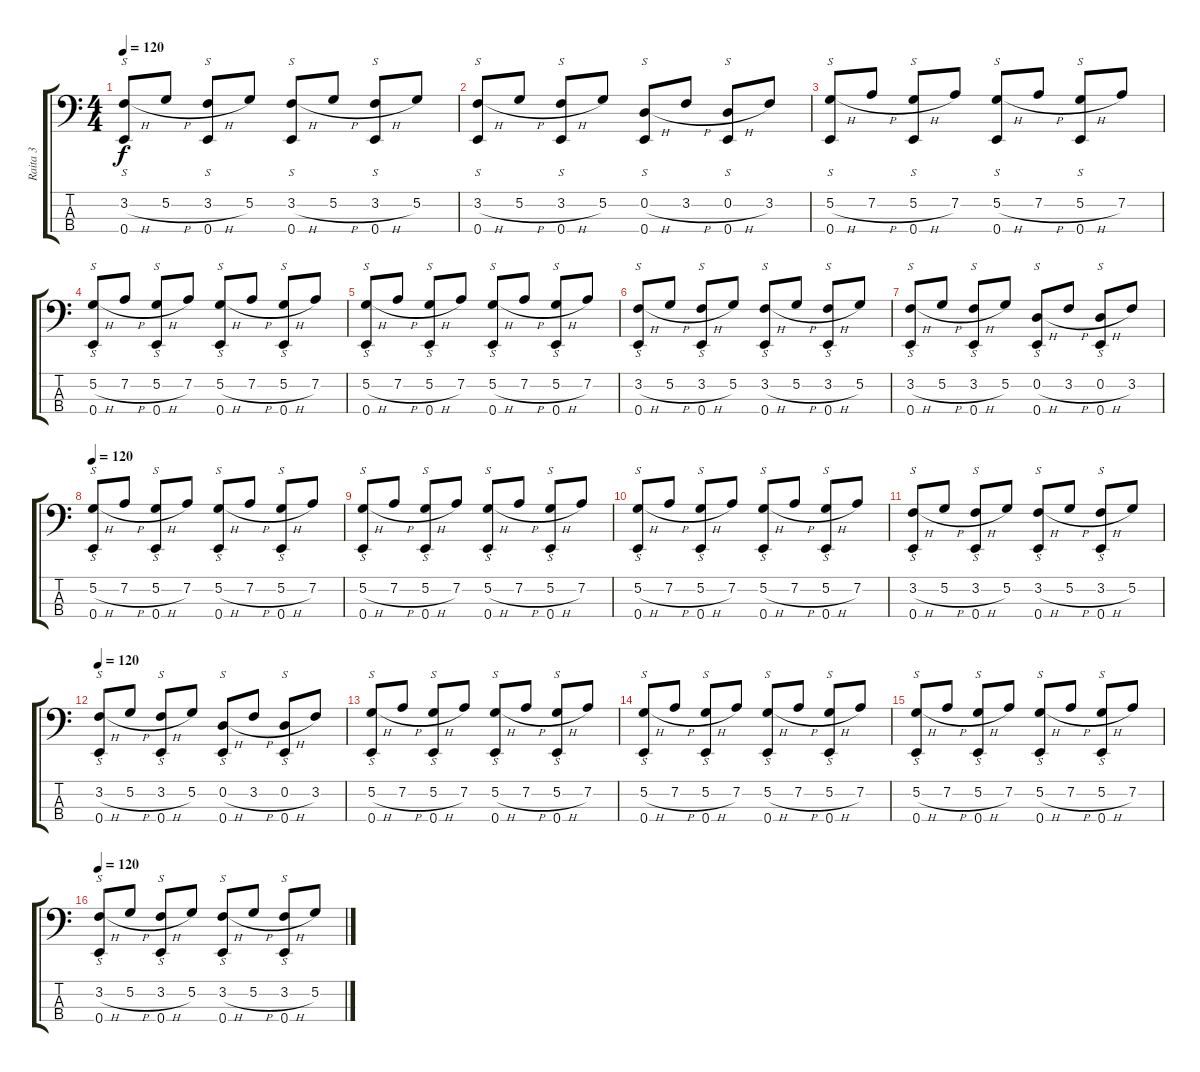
\track ("Raita 3" "Raita 3") {instrument electricbassfinger}
\staff {score tabs}
\tuning (G2 D2 A1 E1) {hide}
\ts (4 4)
\tempo 120
\clef f4
\ks c
(3.2{h} 0.4).8{s dy f} 5.2{h}.8 (3.2{h} 0.4).8{s} 5.2.8 (3.2{h} 0.4).8{s} 5.2{h}.8 (3.2{h} 0.4).8{s} 5.2.8 |
(3.2{h} 0.4).8{s} 5.2{h}.8 (3.2{h} 0.4).8{s} 5.2.8 (0.2{h} 0.4).8{s} 3.2{h}.8 (0.2{h} 0.4).8{s} 3.2.8 |
(5.2{h} 0.4).8{s} 7.2{h}.8 (5.2{h} 0.4).8{s} 7.2.8 (5.2{h} 0.4).8{s} 7.2{h}.8 (5.2{h} 0.4).8{s} 7.2.8 |
(5.2{h} 0.4).8{s} 7.2{h}.8 (5.2{h} 0.4).8{s} 7.2.8 (5.2{h} 0.4).8{s} 7.2{h}.8 (5.2{h} 0.4).8{s} 7.2.8 |
(5.2{h} 0.4).8{s} 7.2{h}.8 (5.2{h} 0.4).8{s} 7.2.8 (5.2{h} 0.4).8{s} 7.2{h}.8 (5.2{h} 0.4).8{s} 7.2.8 |
(3.2{h} 0.4).8{s} 5.2{h}.8 (3.2{h} 0.4).8{s} 5.2.8 (3.2{h} 0.4).8{s} 5.2{h}.8 (3.2{h} 0.4).8{s} 5.2.8 |
(3.2{h} 0.4).8{s} 5.2{h}.8 (3.2{h} 0.4).8{s} 5.2.8 (0.2{h} 0.4).8{s} 3.2{h}.8 (0.2{h} 0.4).8{s} 3.2.8 |
\tempo 120
(5.2{h} 0.4).8{s} 7.2{h}.8 (5.2{h} 0.4).8{s} 7.2.8 (5.2{h} 0.4).8{s} 7.2{h}.8 (5.2{h} 0.4).8{s} 7.2.8 |
(5.2{h} 0.4).8{s} 7.2{h}.8 (5.2{h} 0.4).8{s} 7.2.8 (5.2{h} 0.4).8{s} 7.2{h}.8 (5.2{h} 0.4).8{s} 7.2.8 |
(5.2{h} 0.4).8{s} 7.2{h}.8 (5.2{h} 0.4).8{s} 7.2.8 (5.2{h} 0.4).8{s} 7.2{h}.8 (5.2{h} 0.4).8{s} 7.2.8 |
(3.2{h} 0.4).8{s} 5.2{h}.8 (3.2{h} 0.4).8{s} 5.2.8 (3.2{h} 0.4).8{s} 5.2{h}.8 (3.2{h} 0.4).8{s} 5.2.8 |
\tempo 120
(3.2{h} 0.4).8{s} 5.2{h}.8 (3.2{h} 0.4).8{s} 5.2.8 (0.2{h} 0.4).8{s} 3.2{h}.8 (0.2{h} 0.4).8{s} 3.2.8 |
(5.2{h} 0.4).8{s} 7.2{h}.8 (5.2{h} 0.4).8{s} 7.2.8 (5.2{h} 0.4).8{s} 7.2{h}.8 (5.2{h} 0.4).8{s} 7.2.8 |
(5.2{h} 0.4).8{s} 7.2{h}.8 (5.2{h} 0.4).8{s} 7.2.8 (5.2{h} 0.4).8{s} 7.2{h}.8 (5.2{h} 0.4).8{s} 7.2.8 |
(5.2{h} 0.4).8{s} 7.2{h}.8 (5.2{h} 0.4).8{s} 7.2.8 (5.2{h} 0.4).8{s} 7.2{h}.8 (5.2{h} 0.4).8{s} 7.2.8 |
\tempo 120
(3.2{h} 0.4).8{s} 5.2{h}.8 (3.2{h} 0.4).8{s} 5.2.8 (3.2{h} 0.4).8{s} 5.2{h}.8 (3.2{h} 0.4).8{s} 5.2.8
